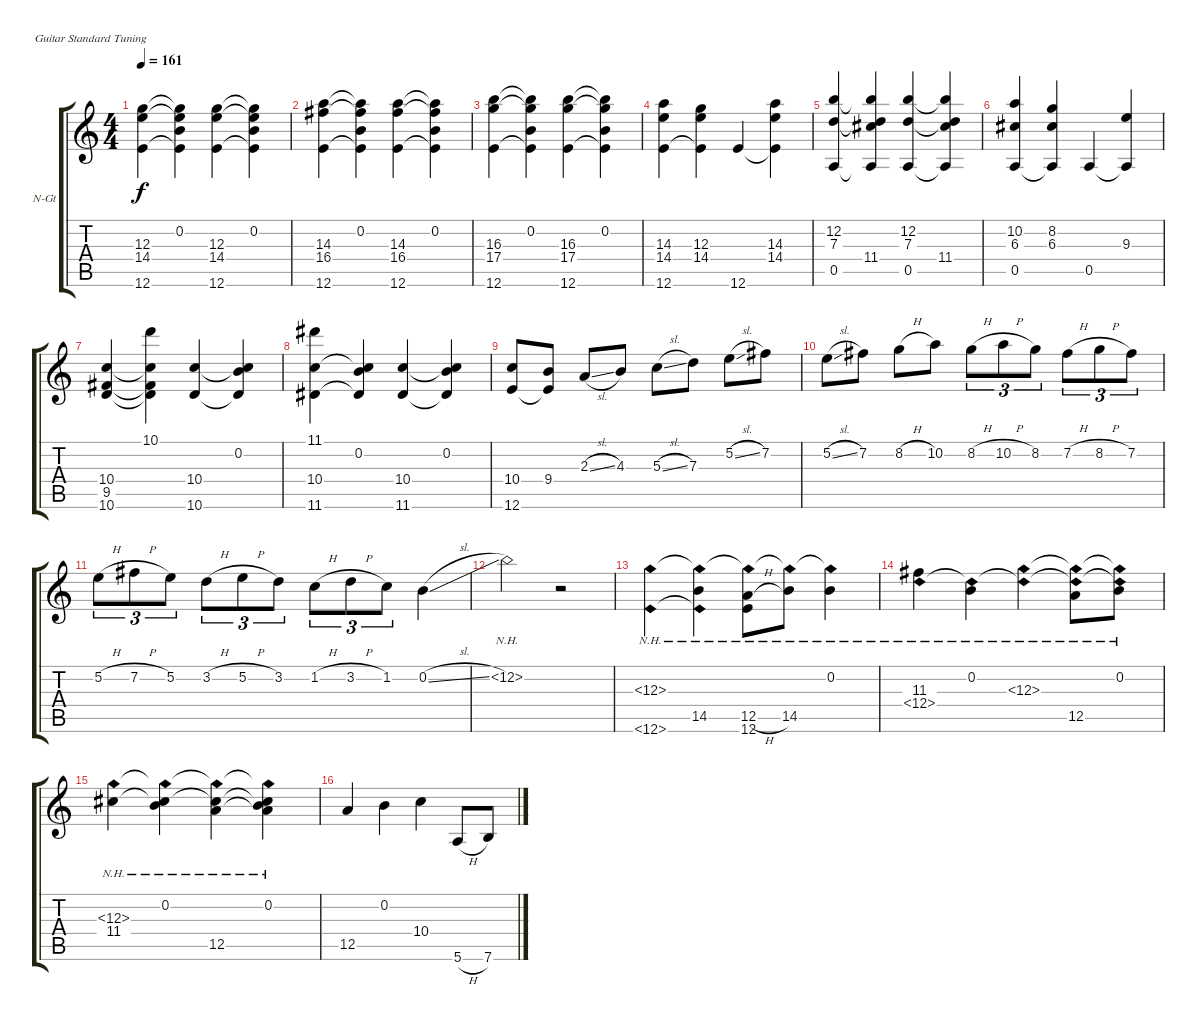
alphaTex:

\bracketExtendMode groupsimilarinstruments
\firstSystemTrackNameOrientation horizontal
\otherSystemsTrackNameOrientation horizontal
\track ("Spur 1" "N-Gt") {instrument acousticguitarnylon}
\staff {score tabs}
\tuning (E4 B3 G3 D3 A2 E2)
\ts (4 4)
\tempo 161
\clef g2
\ks c
(12.3 14.4 12.6).4{dy f} (0.2 12.3{t} 14.4{t} 12.6{t}).4 (12.3 14.4 12.6).4 (0.2 12.3{t} 14.4{t} 12.6{t}).4 |
(14.3 16.4 12.6).4 (0.2 14.3{t} 16.4{t} 12.6{t}).4 (14.3 16.4 12.6).4 (0.2 14.3{t} 16.4{t} 12.6{t}).4 |
(16.3 17.4 12.6).4 (0.2 16.3{t} 17.4{t} 12.6{t}).4 (16.3 17.4 12.6).4 (0.2 16.3{t} 17.4{t} 12.6{t}).4 |
(14.3 14.4 12.6).4 (12.3 14.4 12.6{t}).4 12.6.4 (14.3 14.4 12.6{t}).4 |
(12.2 7.3 0.5).4 (12.2{t} 7.3{t} 11.4 0.5{t}).4 (12.2 7.3 0.5).4 (12.2{t} 7.3{t} 11.4 0.5{t}).4 |
(10.2 6.3 0.5).4 (8.2 6.3 0.5{t}).4 0.5.4 (9.3 0.5{t}).4 |
(10.4 9.5 10.6).4 (10.1 10.4{t} 9.5{t} 10.6{t}).4 (10.4 10.6).4 (0.2 10.4{t} 10.6{t}).4 |
(11.1 10.4 11.6).4 (0.2 10.4{t} 11.6{t}).4 (10.4 11.6).4 (0.2 10.4{t} 11.6{t}).4 |
(10.4 12.6).8 (9.4 12.6{t}).8 2.3{sl}.8 4.3.8 5.3{sl}.8 7.3.8 5.2{sl}.8 7.2.8 |
5.2{sl}.8 7.2.8 8.2{h}.8 10.2.8 8.2{h}.8{tu (3 2)} 10.2{h}.8{tu (3 2)} 8.2.8{tu (3 2)} 7.2{h}.8{tu (3 2)} 8.2{h}.8{tu (3 2)} 7.2.8{tu (3 2)} |
5.2{h}.8{tu (3 2)} 7.2{h}.8{tu (3 2)} 5.2.8{tu (3 2)} 3.2{h}.8{tu (3 2)} 5.2{h}.8{tu (3 2)} 3.2.8{tu (3 2)} 1.2{h}.8{tu (3 2)} 3.2{h}.8{tu (3 2)} 1.2.8{tu (3 2)} 0.2{sl}.4 |
12.2{nh}.2 r.2 |
(12.3{nh} 12.6{nh}).4 (14.5 12.6{nh t} 12.3{nh t}).4 (12.5{h} 12.6 12.3{nh t}).8 (14.5 12.3{nh t}).8 (0.2 12.3{nh t}).4 |
(11.3 12.4{nh}).4 (0.2 12.4{nh t}).4 (12.3{nh} 12.4{nh t}).4 (12.5 12.3{nh t} 12.4{nh t}).8 (0.2 12.3{nh t} 12.4{nh t}).8 |
(12.3{nh} 11.4).4 (0.2 12.3{nh t} 11.4{t}).4 (12.5 12.3{nh t} 11.4{t}).4 (0.2 12.3{nh t} 11.4{t} 12.5{t}).4 |
12.5.4 0.2.4 10.4.4 5.6{h}.8 7.6.8
